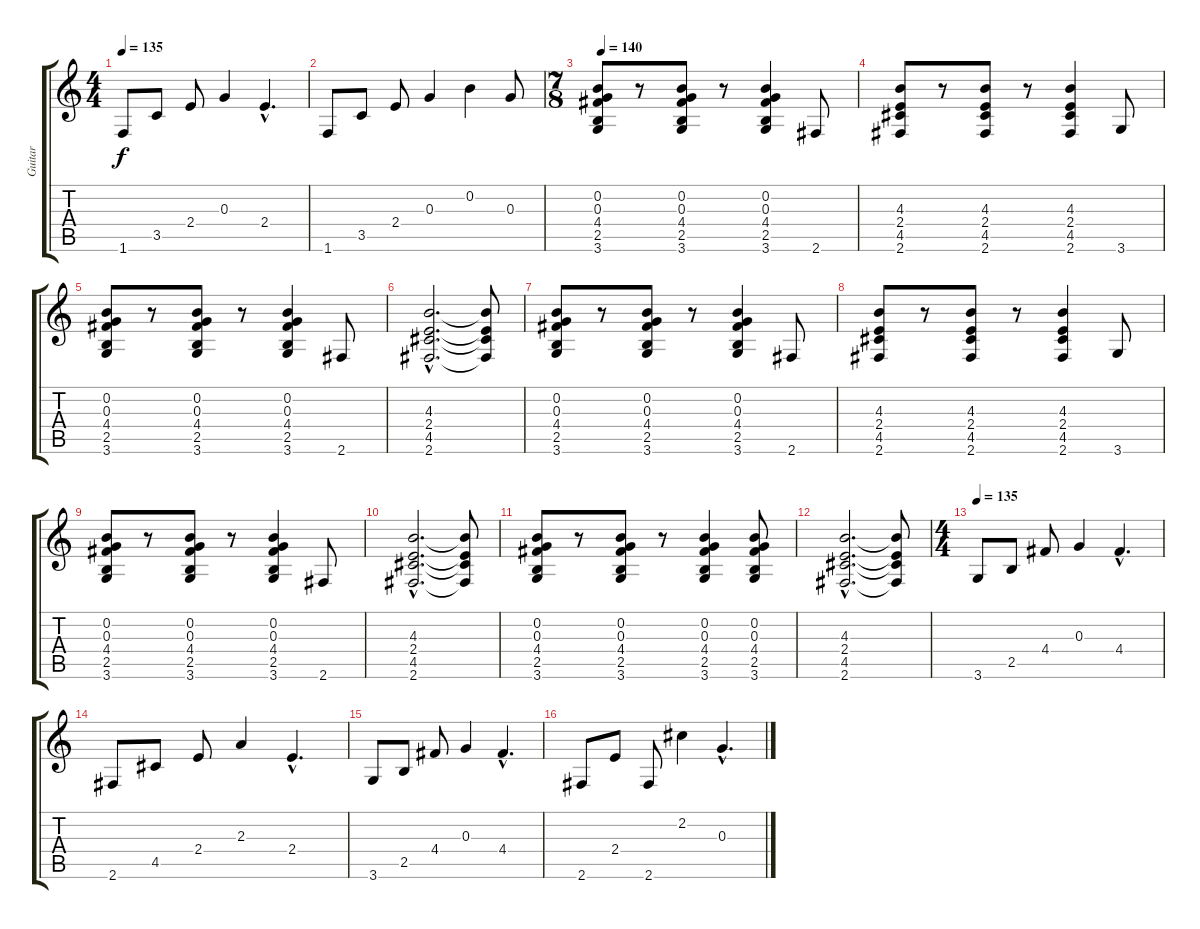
\track ("Guitar" "Guitar") {instrument overdrivenguitar}
\staff {score tabs}
\tuning (E4 B3 G3 D3 A2 E2) {hide}
\ts (4 4)
\tempo 135
\clef g2
\ks c
1.6.8{dy f} 3.5.8 2.4.8 0.3.4 2.4{hac}.4{d} |
1.6.8 3.5.8 2.4.8 0.3.4 0.2.4 0.3.8 |
\ts (7 8)
\tempo 140
(0.2 0.3 4.4 2.5 3.6).8 r.8 (0.2 0.3 4.4 2.5 3.6).8 r.8 (0.2 0.3 4.4 2.5 3.6).4 2.6.8 |
(4.3 2.4 4.5 2.6).8 r.8 (4.3 2.4 4.5 2.6).8 r.8 (4.3 2.4 4.5 2.6).4 3.6.8 |
(0.2 0.3 4.4 2.5 3.6).8 r.8 (0.2 0.3 4.4 2.5 3.6).8 r.8 (0.2 0.3 4.4 2.5 3.6).4 2.6.8 |
(4.3{hac} 2.4{hac} 4.5{hac} 2.6{hac}).2{d} (4.3{t} 2.4{t} 4.5{t} 2.6{t}).8 |
(0.2 0.3 4.4 2.5 3.6).8 r.8 (0.2 0.3 4.4 2.5 3.6).8 r.8 (0.2 0.3 4.4 2.5 3.6).4 2.6.8 |
(4.3 2.4 4.5 2.6).8 r.8 (4.3 2.4 4.5 2.6).8 r.8 (4.3 2.4 4.5 2.6).4 3.6.8 |
(0.2 0.3 4.4 2.5 3.6).8 r.8 (0.2 0.3 4.4 2.5 3.6).8 r.8 (0.2 0.3 4.4 2.5 3.6).4 2.6.8 |
(4.3{hac} 2.4{hac} 4.5{hac} 2.6{hac}).2{d} (4.3{t} 2.4{t} 4.5{t} 2.6{t}).8 |
(0.2 0.3 4.4 2.5 3.6).8 r.8 (0.2 0.3 4.4 2.5 3.6).8 r.8 (0.2 0.3 4.4 2.5 3.6).4 (0.2 0.3 4.4 2.5 3.6).8 |
(4.3{hac} 2.4{hac} 4.5{hac} 2.6{hac}).2{d} (4.3{t} 2.4{t} 4.5{t} 2.6{t}).8 |
\ts (4 4)
\tempo 135
3.6.8 2.5.8 4.4.8 0.3.4 4.4{hac}.4{d} |
2.6.8 4.5.8 2.4.8 2.3.4 2.4{hac}.4{d} |
3.6.8 2.5.8 4.4.8 0.3.4 4.4{hac}.4{d} |
2.6.8 2.4.8 2.6.8 2.2.4 0.3{hac}.4{d}
